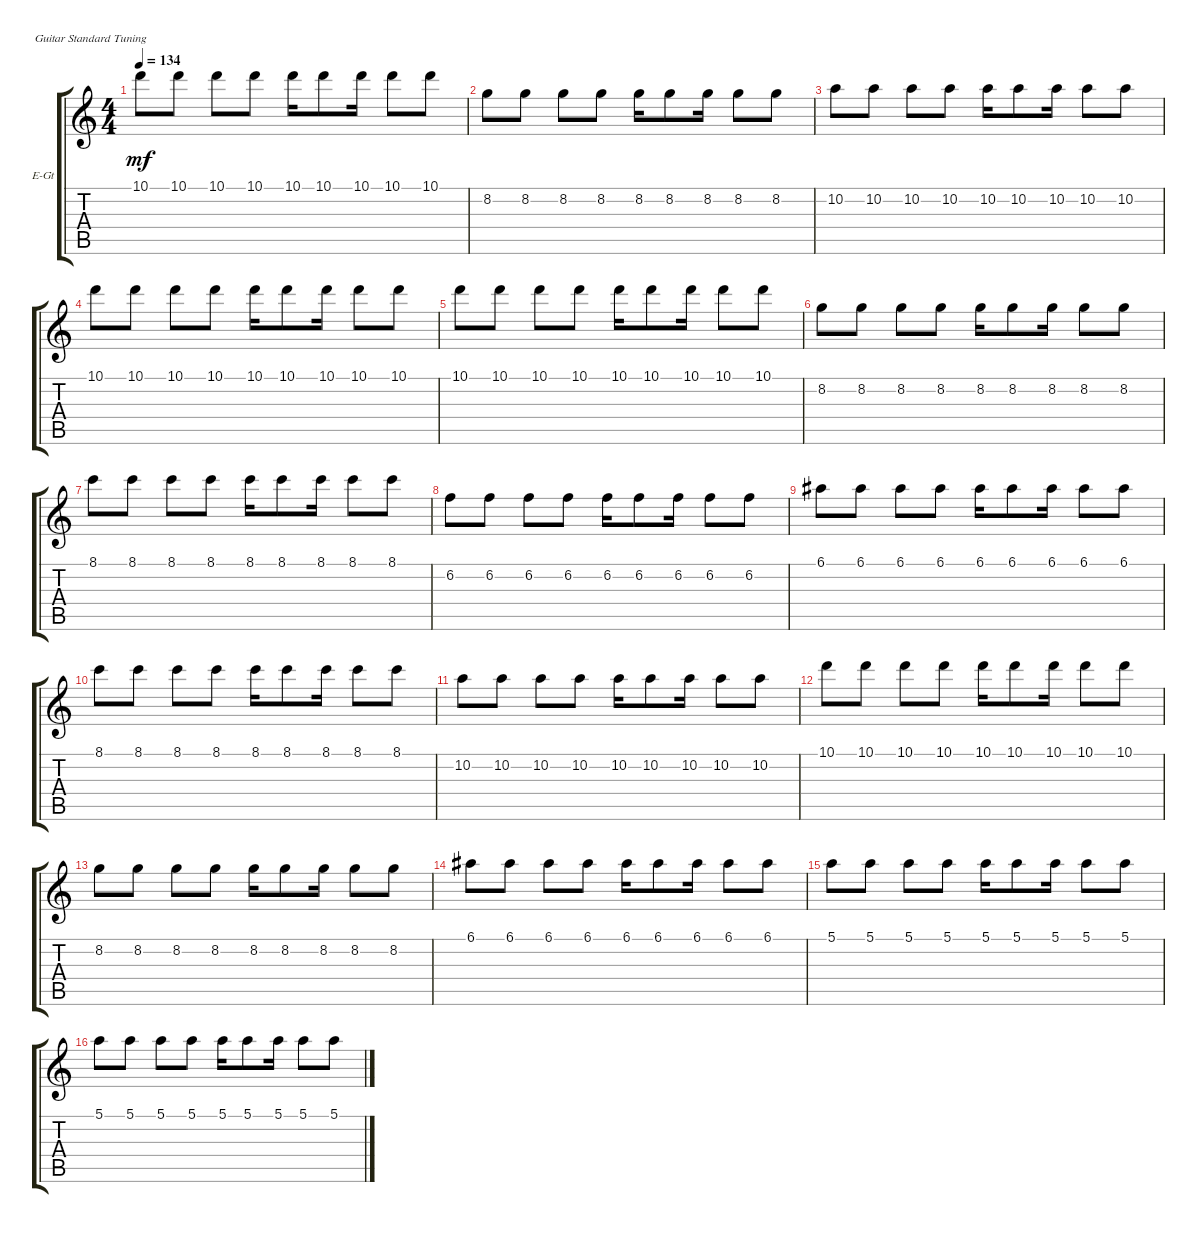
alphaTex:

\bracketExtendMode groupsimilarinstruments
\firstSystemTrackNameOrientation horizontal
\otherSystemsTrackNameOrientation horizontal
\track ("High_guit_rythm" "E-Gt") {instrument electricguitarclean}
\staff {score tabs}
\tuning (E4 B3 G3 D3 A2 E2)
\ts (4 4)
\tempo 134
\clef g2
\ks c
10.1.8{dy mf} 10.1.8 10.1.8 10.1.8 10.1.16 10.1.8 10.1.16 10.1.8 10.1.8 |
8.2.8 8.2.8 8.2.8 8.2.8 8.2.16 8.2.8 8.2.16 8.2.8 8.2.8 |
10.2.8 10.2.8 10.2.8 10.2.8 10.2.16 10.2.8 10.2.16 10.2.8 10.2.8 |
10.1.8 10.1.8 10.1.8 10.1.8 10.1.16 10.1.8 10.1.16 10.1.8 10.1.8 |
10.1.8 10.1.8 10.1.8 10.1.8 10.1.16 10.1.8 10.1.16 10.1.8 10.1.8 |
8.2.8 8.2.8 8.2.8 8.2.8 8.2.16 8.2.8 8.2.16 8.2.8 8.2.8 |
8.1.8 8.1.8 8.1.8 8.1.8 8.1.16 8.1.8 8.1.16 8.1.8 8.1.8 |
6.2.8 6.2.8 6.2.8 6.2.8 6.2.16 6.2.8 6.2.16 6.2.8 6.2.8 |
6.1.8 6.1.8 6.1.8 6.1.8 6.1.16 6.1.8 6.1.16 6.1.8 6.1.8 |
8.1.8 8.1.8 8.1.8 8.1.8 8.1.16 8.1.8 8.1.16 8.1.8 8.1.8 |
10.2.8 10.2.8 10.2.8 10.2.8 10.2.16 10.2.8 10.2.16 10.2.8 10.2.8 |
10.1.8 10.1.8 10.1.8 10.1.8 10.1.16 10.1.8 10.1.16 10.1.8 10.1.8 |
8.2.8 8.2.8 8.2.8 8.2.8 8.2.16 8.2.8 8.2.16 8.2.8 8.2.8 |
6.1.8 6.1.8 6.1.8 6.1.8 6.1.16 6.1.8 6.1.16 6.1.8 6.1.8 |
5.1.8 5.1.8 5.1.8 5.1.8 5.1.16 5.1.8 5.1.16 5.1.8 5.1.8 |
5.1.8 5.1.8 5.1.8 5.1.8 5.1.16 5.1.8 5.1.16 5.1.8 5.1.8
